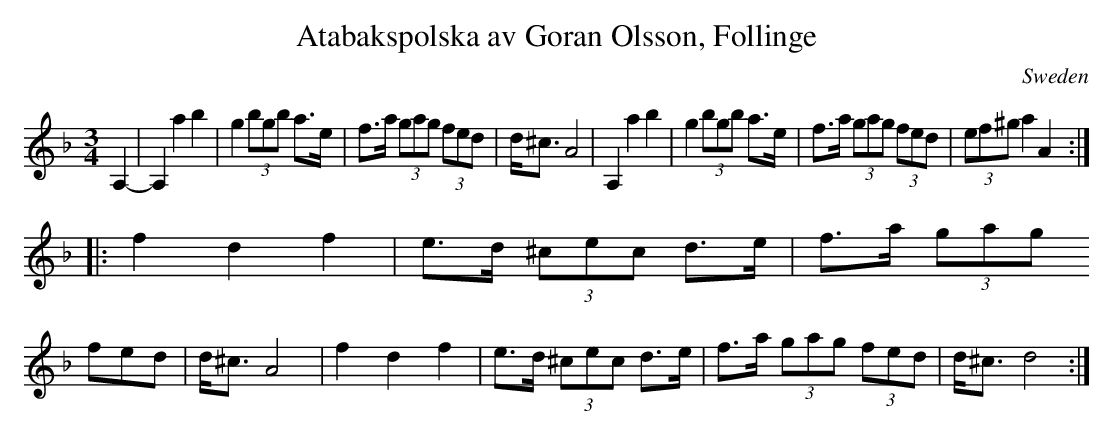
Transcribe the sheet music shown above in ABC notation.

X:1
T:Atabakspolska av Goran Olsson, Follinge
L:1/8
M:3/4
O:Sweden
K:Dm
A,2-|A,2 a2 b2|g2 (3bgb a>e |f>a (3gag (3fed |d<^c A4|A,2 a2 b2|g2 (3bgb a>e |f>a (3gag (3fed |(3ef^g a2A2:|
|:f2d2f2|e>d (3^cec d>e|f>a (3gag (3
fed|d<^c A4| f2d2f2|e>d (3^cec d>e|f>a (3gag (3fed|d<^c d4:|
